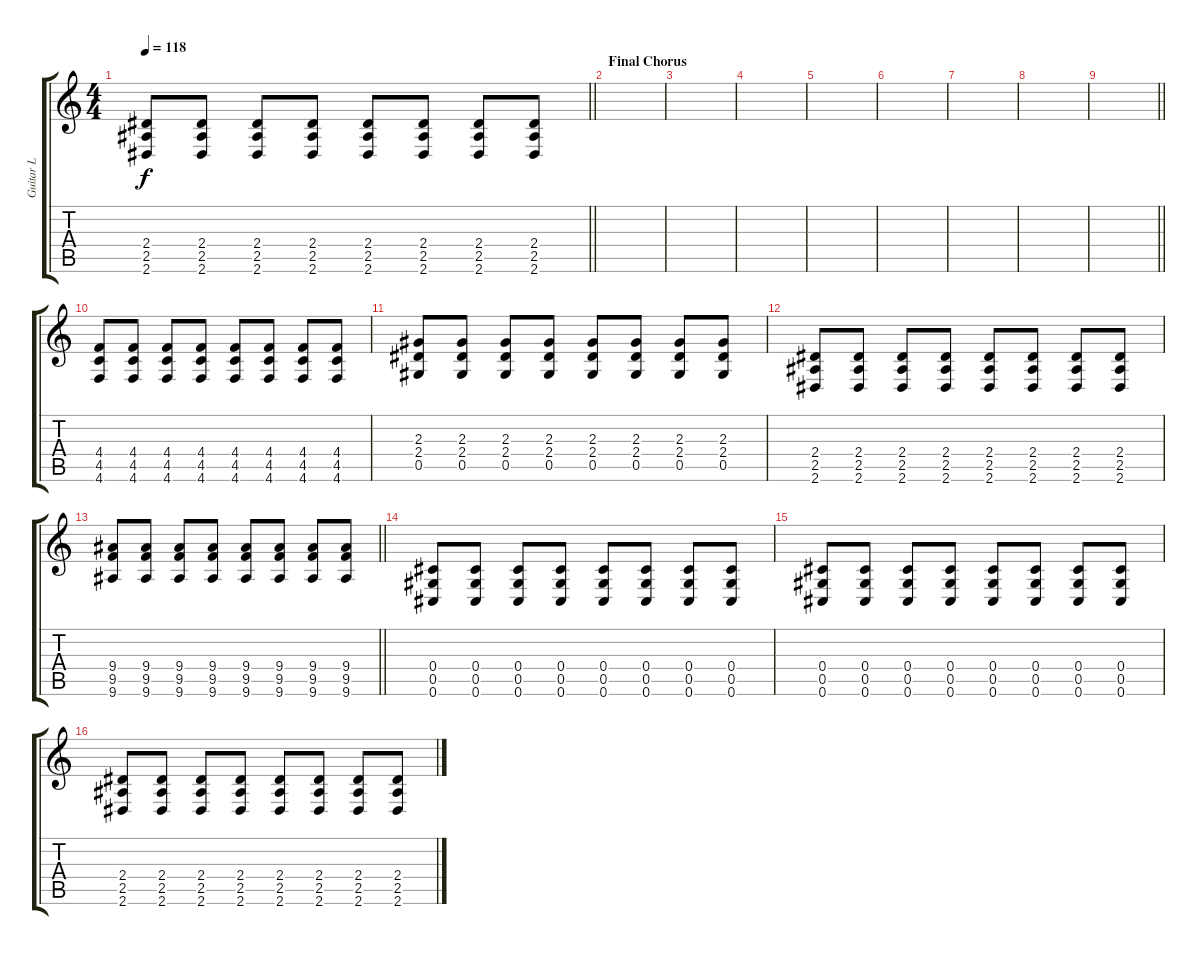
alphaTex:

\track ("Guitar L" "Guitar L") {instrument overdrivenguitar}
\staff {score tabs}
\tuning (Eb4 Bb3 Gb3 Db3 Ab2 Db2) {hide}
\ts (4 4)
\tempo 118
\clef g2
\barLineRight lightlight
\ks c
(2.4 2.5 2.6).8{dy f} (2.4 2.5 2.6).8 (2.4 2.5 2.6).8 (2.4 2.5 2.6).8 (2.4 2.5 2.6).8 (2.4 2.5 2.6).8 (2.4 2.5 2.6).8 (2.4 2.5 2.6).8 |
\section ("" "Final Chorus")
|
|
|
|
|
|
|
\barLineRight lightlight
|
(4.4 4.5 4.6).8 (4.4 4.5 4.6).8 (4.4 4.5 4.6).8 (4.4 4.5 4.6).8 (4.4 4.5 4.6).8 (4.4 4.5 4.6).8 (4.4 4.5 4.6).8 (4.4 4.5 4.6).8 |
(2.3 2.4 0.5).8 (2.3 2.4 0.5).8 (2.3 2.4 0.5).8 (2.3 2.4 0.5).8 (2.3 2.4 0.5).8 (2.3 2.4 0.5).8 (2.3 2.4 0.5).8 (2.3 2.4 0.5).8 |
(2.4 2.5 2.6).8 (2.4 2.5 2.6).8 (2.4 2.5 2.6).8 (2.4 2.5 2.6).8 (2.4 2.5 2.6).8 (2.4 2.5 2.6).8 (2.4 2.5 2.6).8 (2.4 2.5 2.6).8 |
\barLineRight lightlight
(9.4 9.5 9.6).8 (9.4 9.5 9.6).8 (9.4 9.5 9.6).8 (9.4 9.5 9.6).8 (9.4 9.5 9.6).8 (9.4 9.5 9.6).8 (9.4 9.5 9.6).8 (9.4 9.5 9.6).8 |
(0.4 0.5 0.6).8 (0.4 0.5 0.6).8 (0.4 0.5 0.6).8 (0.4 0.5 0.6).8 (0.4 0.5 0.6).8 (0.4 0.5 0.6).8 (0.4 0.5 0.6).8 (0.4 0.5 0.6).8 |
(0.4 0.5 0.6).8 (0.4 0.5 0.6).8 (0.4 0.5 0.6).8 (0.4 0.5 0.6).8 (0.4 0.5 0.6).8 (0.4 0.5 0.6).8 (0.4 0.5 0.6).8 (0.4 0.5 0.6).8 |
(2.4 2.5 2.6).8 (2.4 2.5 2.6).8 (2.4 2.5 2.6).8 (2.4 2.5 2.6).8 (2.4 2.5 2.6).8 (2.4 2.5 2.6).8 (2.4 2.5 2.6).8 (2.4 2.5 2.6).8
